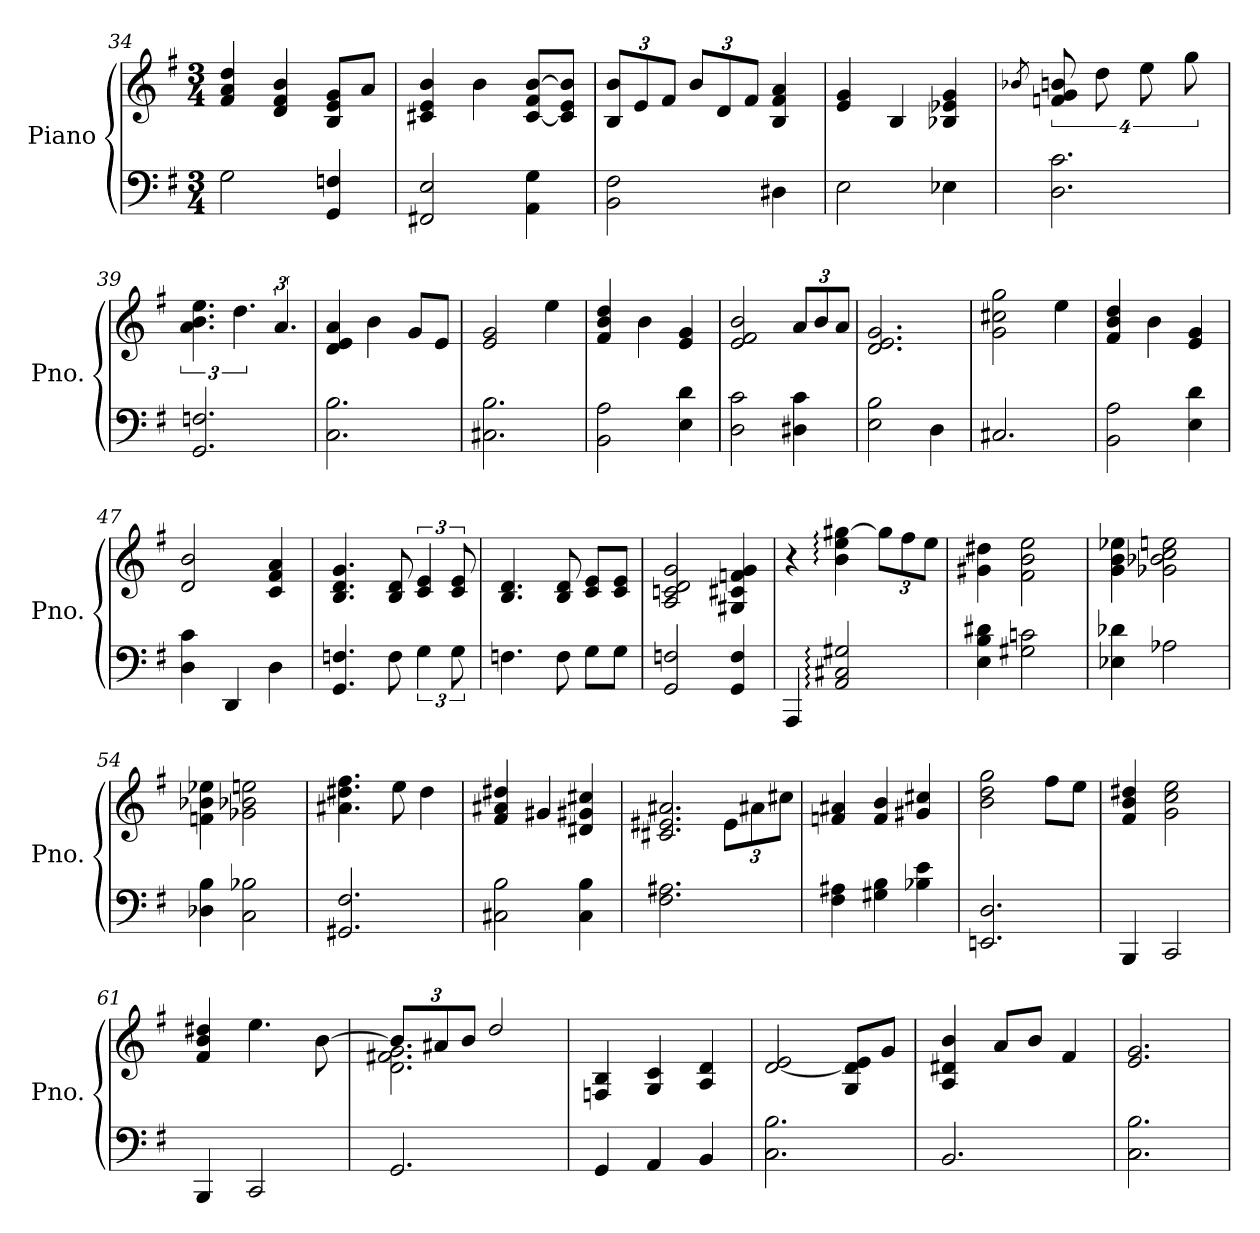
**kern	**kern
*part1	*part1
*staff2	*staff1
*I"Piano	*
*I'Pno.	*
*clefF4	*clefG2
*k[f#]	*k[f#]
*M3/4	*M3/4
=34	=34
2G\	4f#/ 4a/ 4dd/
.	4d/ 4f#/ 4b/
4GG/ 4Fn/	8B/ 8e/ 8g/L
.	8a/J
=35	=35
2FF#X/ 2E/	4c#X/ 4e/ 4b/
.	4b\
4AA\ 4G\	[8c#/ 8f#/ [8b/L
.	8c#/] 8e/ 8b/]J
=36	=36
*	*Xbrackettup
2BB\ 2F#\	12B/ 12b/L
.	12e/
.	12f#/J
.	12b/L
.	12d/
.	12f#/J
4D#X\	4B/ 4f#/ 4a/
=37	=37
2E\	4e/ 4g/
.	4B/
4E-X\	4B-X/ 4e-X/ 4g/
=38	=38
.	8qb-X/
*	*brackettup
2.D\ 2.c\	16%3fn/ 16%3g/ 16%3bn/
.	16%3dd\
.	16%3ee\
.	16%3gg\
!!LO:LB:g=z
=39	=39
2.GG/ 2.Fn/	6.a\ 6.b\ 6.ee\
.	6.dd\
.	6.a/
=40	=40
2.C\ 2.B\	4d/ 4e/ 4a/
.	4b\
.	8g/L
.	8e/J
=41	=41
2.C#X\ 2.B\	2e/ 2g/
.	4ee\
=42	=42
2BB\ 2A\	4f#/ 4b/ 4dd/
.	4b\
4E\ 4d\	4e/ 4g/
=43	=43
2D\ 2c\	2e/ 2f#/ 2b/
*	*Xbrackettup
4D#X\ 4c\	12a/L
.	12b/
.	12a/J
=44	=44
2E\ 2B\	2.d/ 2.e/ 2.g/
4D\	.
=45	=45
2.C#X/	2g\ 2cc#X\ 2gg\
.	4ee\
=46	=46
2BB\ 2A\	4f#/ 4b/ 4dd/
.	4b\
4E\ 4d\	4e/ 4g/
=47	=47
4D\ 4c\	2d/ 2b/
4DD/	.
4D\	4c/ 4f#/ 4a/
=48	=48
4.GG/ 4.Fn/	4.B/ 4.d/ 4.g/
8F\	8B/ 8d/
*	*brackettup
6G\	6c/ 6e/
12G\	12c/ 12e/
=49	=49
4.Fn\	4.B/ 4.d/
8F\	8B/ 8d/
8G\L	8c/ 8e/L
8G\J	8c/ 8e/J
!!LO:LB:g=z
=50	=50
2GG/ 2Fn/	2A/ 2cn/ 2d/ 2g/
4GG/ 4F/	4G#X/ 4c#X/ 4fn/ 4g/
=51	=51
4AAA/	4r
2AA/: 2C#X/: 2G#X/:	4b\: 4ee\: [4gg#X\:
*	*Xbrackettup
.	12gg#\L]
.	12ff#\
.	12ee\J
=52	=52
4E\ 4B\ 4d#X\	4g#X\ 4dd#X\
2G#X\ 2cn\	2f#\ 2b\ 2ee\
=53	=53
4E-X\ 4d-X\	4g\ 4b\ 4ee-X\
2A-X\	2g-X\ 2b-X\ 2cc\ 2een\
=54	=54
4D-X\ 4B\	4fn\ 4b-X\ 4ee-X\
2C\ 2B-X\	2g-X\ 2b-X\ 2een\
=55	=55
2.GG#X/ 2.F#/	4.a#X\ 4.dd#X\ 4.ff#\
.	8ee\
.	4dd#\
=56	=56
2C#X\ 2B\	4f#/ 4a#X/ 4dd#X/
.	4g#X/
4C#\ 4B\	4d#X/ 4g#X/ 4cc#X/
=57	=57
*	*^
2.F#\ 2.A#X\	2.c#X/ 2.e#X/ 2.a#X/	2ryy
.	.	12e#\L
.	.	12a#X\
.	.	12cc#X\J
*	*v	*v
!!LO:PB:g=z
=58	=58
4F#\ 4A#X\	4fn/ 4a#X/
4G#X\ 4B\	4f/ 4b/
4B-X\ 4e\	4g#X/ 4cc#X/
=59	=59
2.EEn/ 2.D/	2b\ 2dd\ 2gg\
.	8ff#\L
.	8ee\J
=60	=60
4BBB/	4f#/ 4b/ 4dd#X/
2CC/	2g\ 2cc\ 2ee\
=61	=61
4BBB/	4f#/ 4b/ 4dd#X/
2CC/	4.ee\
.	[8b\
=62	=62
*	*^
2.GG/	12b/L]	2.d\ 2.f#X\ 2.g\
.	12a#X/	.
.	12b/J	.
.	2dd/	.
*	*v	*v
=63	=63
4GG/	4Fn/ 4B/
4AA/	4G/ 4c/
4BB/	4A/ 4d/
=64	=64
2.C\ 2.B\	[2d/ 2e/
.	8G/ 8d/] 8e/L
.	8g/J
=65	=65
2.BB/	4A/ 4d#X/ 4b/
.	8a/L
.	8b/J
.	4f#/
=66	=66
2.C\ 2.B\	2.e/ 2.g/
=	=
*-	*-
